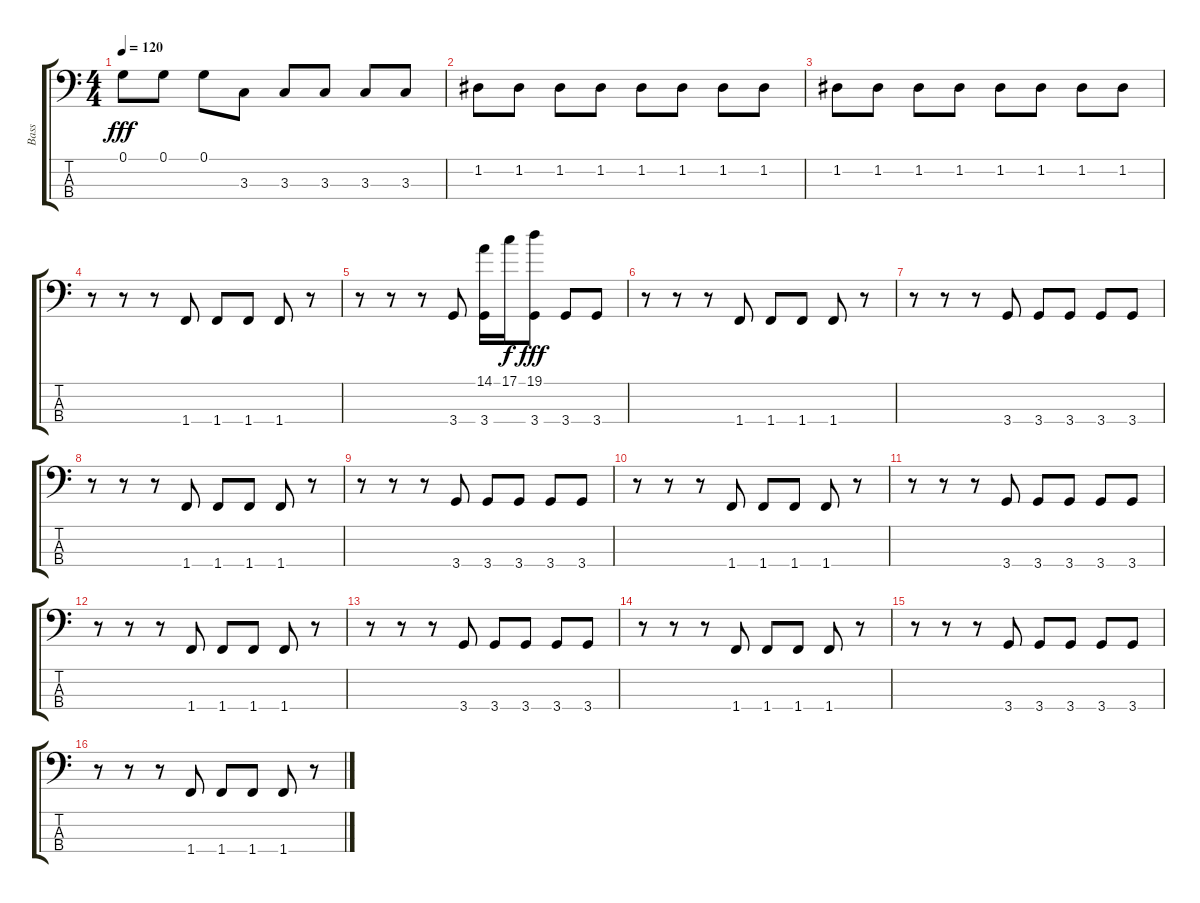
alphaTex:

\track ("Bass" "Bass") {instrument synthbass2}
\staff {score tabs}
\tuning (G2 D2 A1 E1) {hide}
\ts (4 4)
\tempo 120
\clef f4
\ks c
0.1.8{dy fff} 0.1.8 0.1.8 3.3.8 3.3.8 3.3.8 3.3.8 3.3.8 |
1.2.8 1.2.8 1.2.8 1.2.8 1.2.8 1.2.8 1.2.8 1.2.8 |
1.2.8 1.2.8 1.2.8 1.2.8 1.2.8 1.2.8 1.2.8 1.2.8 |
r.8 r.8 r.8 1.4.8 1.4.8 1.4.8 1.4.8 r.8 |
r.8 r.8 r.8 3.4.8 (14.1 3.4).16 17.1.16{dy f} (19.1 3.4).8{dy fff} 3.4.8 3.4.8 |
r.8 r.8 r.8 1.4.8 1.4.8 1.4.8 1.4.8 r.8 |
r.8 r.8 r.8 3.4.8 3.4.8 3.4.8 3.4.8 3.4.8 |
r.8 r.8 r.8 1.4.8 1.4.8 1.4.8 1.4.8 r.8 |
r.8 r.8 r.8 3.4.8 3.4.8 3.4.8 3.4.8 3.4.8 |
r.8 r.8 r.8 1.4.8 1.4.8 1.4.8 1.4.8 r.8 |
r.8 r.8 r.8 3.4.8{volume 15} 3.4.8{volume 14} 3.4.8{volume 14} 3.4.8{volume 14} 3.4.8{volume 14} |
r.8 r.8{volume 14} r.8{volume 13} 1.4.8 1.4.8{volume 13} 1.4.8{volume 13} 1.4.8 r.8{volume 13} |
r.8{volume 12} r.8{volume 12} r.8 3.4.8{volume 12} 3.4.8{volume 12} 3.4.8{volume 12} 3.4.8{volume 11} 3.4.8{volume 11} |
r.8 r.8{volume 11} r.8{volume 11} 1.4.8{volume 10} 1.4.8{volume 10} 1.4.8{volume 10} 1.4.8{volume 9} r.8{volume 9} |
r.8{volume 9} r.8{volume 9} r.8{volume 8} 3.4.8{volume 8} 3.4.8{volume 7} 3.4.8{volume 7} 3.4.8{volume 7} 3.4.8{volume 6} |
r.8{volume 6} r.8{volume 6} r.8{volume 6} 1.4.8{volume 5} 1.4.8{volume 5} 1.4.8{volume 5} 1.4.8{volume 4} r.8{volume 4}
